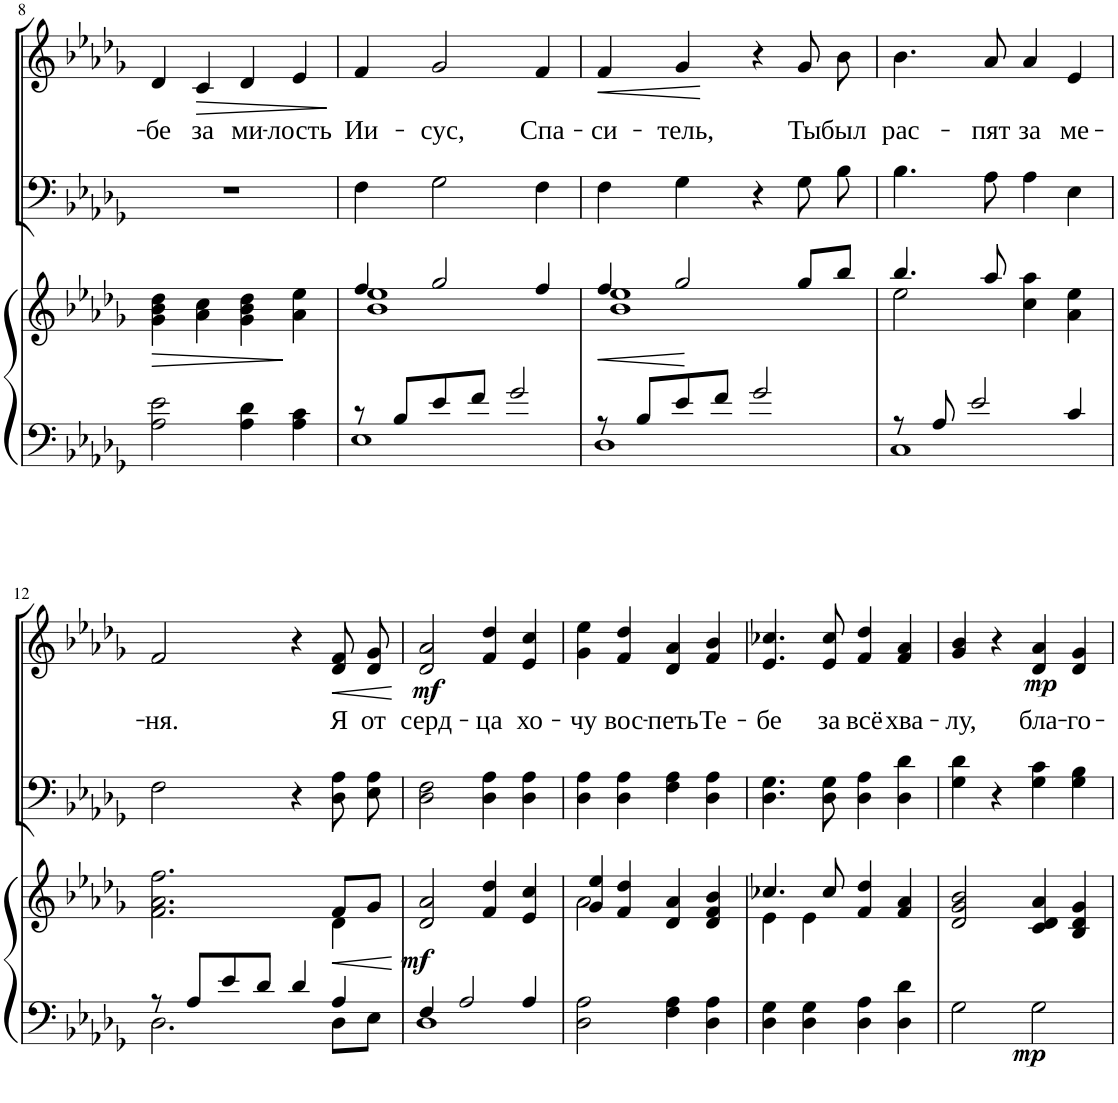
**kern	**kern	**dynam	**kern	**kern	**text	**text	**dynam
*part3	*part3	*part3	*part2	*part1	*part1	*part1	*part1
*staff4	*staff3	*staff3/4	*staff2	*staff1	*staff1	*staff1	*staff1
*I"Piano	*	*	*I"Bass	*I"Voice	*	*	*
*I'Pno	*	*	*	*	*	*	*
!!LO:PB:g=z
*clefF4	*clefG2	*	*clefF4	*clefG2	*	*	*
*k[b-e-a-d-g-]	*k[b-e-a-d-g-]	*	*k[b-e-a-d-g-]	*k[b-e-a-d-g-]	*	*	*
*M4/4	*M4/4	*	*M4/4	*M4/4	*	*	*
=8	=8	=8	=8	=8	=8	=8	=8
!	!	!LO:HP:b	!	!	!	!LO:LY:b	!
2A-\ 2e-\	4g-\ 4b-\ 4dd-\	>	1r	4d-/	.	-бе	.
!	!	!	!	!	!	!LO:LY:b	!LO:HP:b
.	4a-\ 4cc\	.	.	4c/	.	за	>
!	!	!	!	!	!	!LO:LY:b	!
4A-\ 4d-\	4g-\ 4b-\ 4dd-\	.	.	4d-/	.	ми-	.
!	!	!	!	!	!	!LO:LY:b	!
4A-\ 4c\	4a-\ 4ee-\	.	.	4e-/	.	-лость	.
.	.	]	.	.	.	.	]
=9	=9	=9	=9	=9	=9	=9	=9
*^	*^	*	*	*	*	*	*
!	!	!	!	!	!	!	!	!LO:LY:b	!
8r	1E-	4ff/	1b- 1ee-	.	4F\	4f/	.	Ии-	.
8B-/L	.	.	.	.	.	.	.	.	.
!	!	!	!	!	!	!	!	!LO:LY:b	!
8e-/	.	2gg-/	.	.	2G-\	2g-/	.	-сус,	.
8f/J	.	.	.	.	.	.	.	.	.
2g-/	.	.	.	.	.	.	.	.	.
!	!	!	!	!	!	!	!	!LO:LY:b	!
.	.	4ff/	.	.	4F\	4f/	.	Спа-	.
=10	=10	=10	=10	=10	=10	=10	=10	=10	=10
!	!	!	!	!LO:HP:b	!	!	!	!LO:LY:b	!LO:HP:b
8r	1D-	4ff/	1b- 1ee-	<	4F\	4f/	.	-си-	<
8B-/L	.	.	.	.	.	.	.	.	.
!	!	!	!	!	!	!	!	!LO:LY:b	!
8e-/	.	2gg-/	.	.	4G-\	4g-/	.	-тель,	.
8f/J	.	.	.	.	.	.	.	.	.
2g-/	.	.	.	.	4r	4r	.	.	.
!	!	!	!	!	!	!	!	!LO:LY:b	!
.	.	8gg-/L	.	.	8G-\L	8g-/L	.	Ты	.
!	!	!	!	!	!	!	!	!LO:LY:b	!
.	.	8bb-/J	.	.	8B-\J	8b-/J	.	был	.
*v	*v	*	*	*	*	*	*	*	*
*	*v	*v	*	*	*	*	*	*
.	.	[	.	.	.	.	[
=11	=11	=11	=11	=11	=11	=11	=11
*^	*^	*	*	*	*	*	*
!	!	!	!	!	!	!	!	!LO:LY:b	!
8r	1C	4.bb-/	2ee-\	.	4.B-\	4.b-\	.	рас-	.
8A-/	.	.	.	.	.	.	.	.	.
2e-/	.	.	.	.	.	.	.	.	.
!	!	!	!	!	!	!	!	!LO:LY:b	!
.	.	8aa-/	.	.	8A-\	8a-/	.	-пят	.
!	!	!	!	!	!	!	!	!LO:LY:b	!
.	.	4cc\ 4aa-\	2ryy	.	4A-\	4a-/	.	за	.
!	!	!	!	!	!	!	!	!LO:LY:b	!
4c/	.	4a-\ 4ee-\	.	.	4E-\	4e-/	.	ме-	.
!!LO:LB:g=z
=12	=12	=12	=12	=12	=12	=12	=12	=12	=12
!	!	!	!	!	!	!	!	!LO:LY:b	!
8r	2.D-\	2.f\ 2.a-\ 2.ff\	2.ryy	.	2F\	2f/	.	-ня.	.
8A-/L	.	.	.	.	.	.	.	.	.
8e-/	.	.	.	.	.	.	.	.	.
8d-/J	.	.	.	.	.	.	.	.	.
4d-/	.	.	.	.	4r	4r	.	.	.
!	!	!	!	!LO:HP:b	!	!	!	!LO:LY:b	!LO:HP:b
4A-/	8D-\L	8f/L	4d-\	<	8D-\ 8A-\L	8d-/ 8f/L	.	Я	<
!	!	!	!	!	!	!	!	!LO:LY:b	!
.	8E-\J	8g-/J	.	.	8E-\ 8A-\J	8d-/ 8g-/J	.	от	.
*v	*v	*	*	*	*	*	*	*	*
*	*v	*v	*	*	*	*	*	*
.	.	[	.	.	.	.	[
=13	=13	=13	=13	=13	=13	=13	=13
*^	*	*	*	*	*	*	*
!	!	!	!LO:DY:b	!	!	!	!LO:LY:b	!LO:DY:b
4F/	1D-	2d-/ 2a-/	mf	2D-\ 2F\	2d-/ 2a-/	.	серд-	mf
2A-/	.	.	.	.	.	.	.	.
!	!	!	!	!	!	!	!LO:LY:b	!
.	.	4f/ 4dd-/	.	4D-\ 4A-\	4f/ 4dd-/	.	-ца	.
!	!	!	!	!	!	!	!LO:LY:b	!
4A-/	.	4e-/ 4cc/	.	4D-\ 4A-\	4e-/ 4cc/	.	хо-	.
*v	*v	*	*	*	*	*	*	*
=14	=14	=14	=14	=14	=14	=14	=14
*	*^	*	*	*	*	*	*
!	!	!	!	!	!	!	!LO:LY:b	!
2D-\ 2A-\	4g-/ 4ee-/	2a-\	.	4D-\ 4A-\	4g-\ 4ee-\	.	-чу	.
!	!	!	!	!	!	!	!LO:LY:b	!
.	4f/ 4dd-/	.	.	4D-\ 4A-\	4f/ 4dd-/	.	вос-	.
!	!	!	!	!	!	!	!LO:LY:b	!
4F\ 4A-\	4d-/ 4a-/	2ryy	.	4F\ 4A-\	4d-/ 4a-/	.	-петь	.
!	!	!	!	!	!	!	!LO:LY:b	!
4D-\ 4A-\	4d-/ 4f/ 4b-/	.	.	4D-\ 4A-\	4f/ 4b-/	.	Те-	.
=15	=15	=15	=15	=15	=15	=15	=15	=15
!	!	!	!	!	!	!	!LO:LY:b	!
4D-\ 4G-\	4.cc-X/	4e-\	.	4.D-\ 4.G-\	4.e-/ 4.cc-X/	.	-бе	.
4D-\ 4G-\	.	4e-\	.	.	.	.	.	.
!	!	!	!	!	!	!	!LO:LY:b	!
.	8cc-/	.	.	8D-\ 8G-\	8e-/ 8cc-/	.	за	.
!	!	!	!	!	!	!	!LO:LY:b	!
4D-\ 4A-\	4f/ 4dd-/	2ryy	.	4D-\ 4A-\	4f/ 4dd-/	.	всё	.
!	!	!	!	!	!	!	!LO:LY:b	!
4D-\ 4d-\	4f/ 4a-/	.	.	4D-\ 4d-\	4f/ 4a-/	.	хва-	.
*	*v	*v	*	*	*	*	*	*
=16	=16	=16	=16	=16	=16	=16	=16
!	!	!	!	!	!	!LO:LY:b	!
2G-\	2d-/ 2g-/ 2b-/	.	4G-\ 4d-\	4g-/ 4b-/	.	-лу,	.
.	.	.	4r	4r	.	.	.
!	!	!LO:DY:b=2	!	!	!	!LO:LY:b	!LO:DY:b
2G-\	4c/ 4d-/ 4a-/	mp	4G-\ 4c\	4d-/ 4a-/	.	бла-	mp
!	!	!	!	!	!	!LO:LY:b	!
.	4B-/ 4d-/ 4g-/	.	4G-\ 4B-\	4d-/ 4g-/	.	-го-	.
=	=	=	=	=	=	=	=
*-	*-	*-	*-	*-	*-	*-	*-
